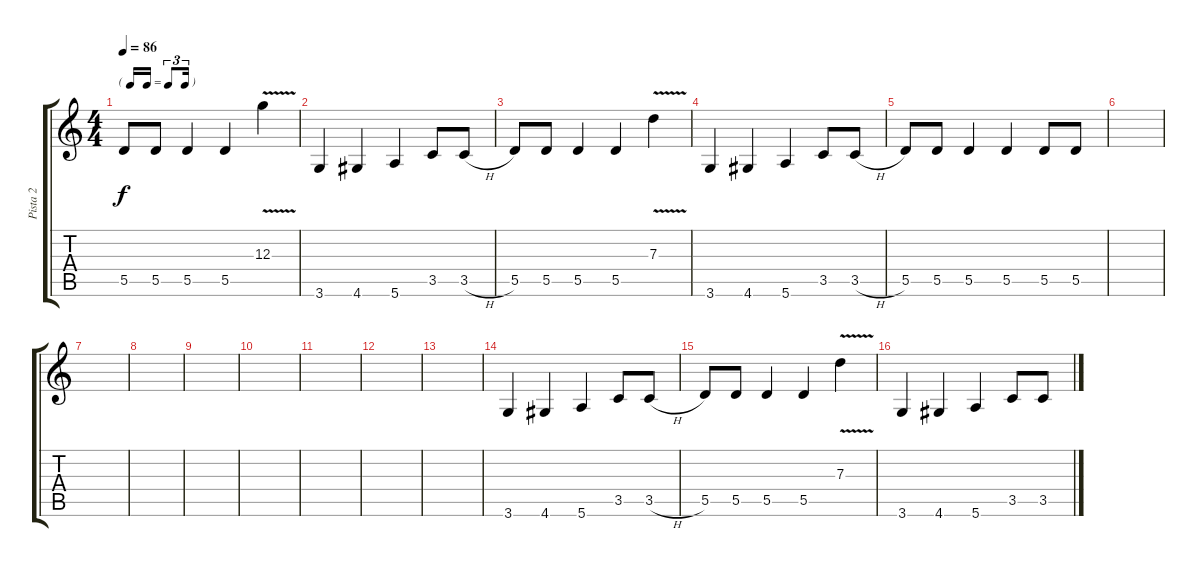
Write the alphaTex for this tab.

\track ("Pista 2" "Pista 2") {instrument distortionguitar}
\staff {score tabs}
\tuning (E4 B3 G3 D3 A2 E2) {hide}
\ts (4 4)
\tf triplet16th
\tempo 86
\clef g2
\ks c
5.5.8{dy f} 5.5.8 5.5.4 5.5.4 12.3{v}.4 |
3.6.4 4.6.4 5.6.4 3.5.8 3.5{h}.8 |
5.5.8 5.5.8 5.5.4 5.5.4 7.3{v}.4 |
3.6.4 4.6.4 5.6.4 3.5.8 3.5{h}.8 |
5.5.8 5.5.8 5.5.4 5.5.4 5.5.8 5.5.8 |
|
|
|
|
|
|
|
|
3.6.4 4.6.4 5.6.4 3.5.8 3.5{h}.8 |
5.5.8 5.5.8 5.5.4 5.5.4 7.3{v}.4 |
3.6.4 4.6.4 5.6.4 3.5.8 3.5{h}.8
